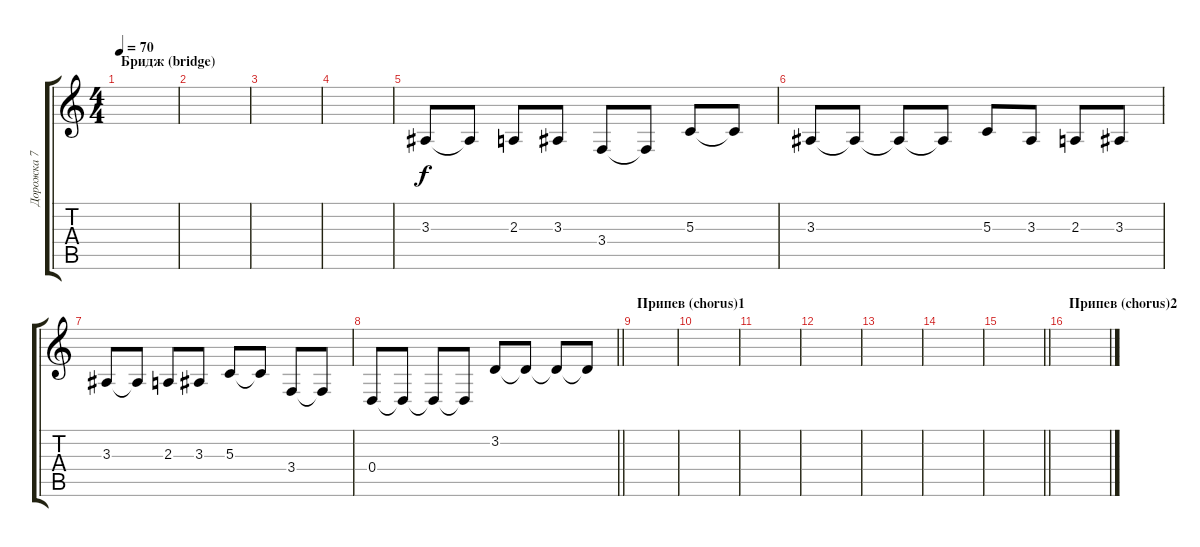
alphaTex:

\track ("Дорожка 7" "Дорожка 7") {instrument cello}
\staff {score tabs}
\tuning (E4 B3 G3 D3 A2 E2) {hide}
\ts (4 4)
\section ("" "Бридж (bridge)")
\tempo 70
\clef g2
\ks c
|
|
|
|
3.3.8 3.3{t}.8 2.3.8 3.3.8 3.4.8 3.4{t}.8 5.3.8 5.3{t}.8 |
3.3.8 3.3{t}.8 3.3{t}.8 3.3{t}.8 5.3.8 3.3.8 2.3.8 3.3.8 |
3.3.8 3.3{t}.8 2.3.8 3.3.8 5.3.8 5.3{t}.8 3.4.8 3.4{t}.8 |
\barLineRight lightlight
0.4.8 0.4{t}.8 0.4{t}.8 0.4{t}.8 3.2.8 3.2{t}.8 3.2{t}.8 3.2{t}.8 |
\section ("" "Припев (chorus)1")
|
|
|
|
|
|
\barLineRight lightlight
|
\section ("" "Припев (chorus)2")
